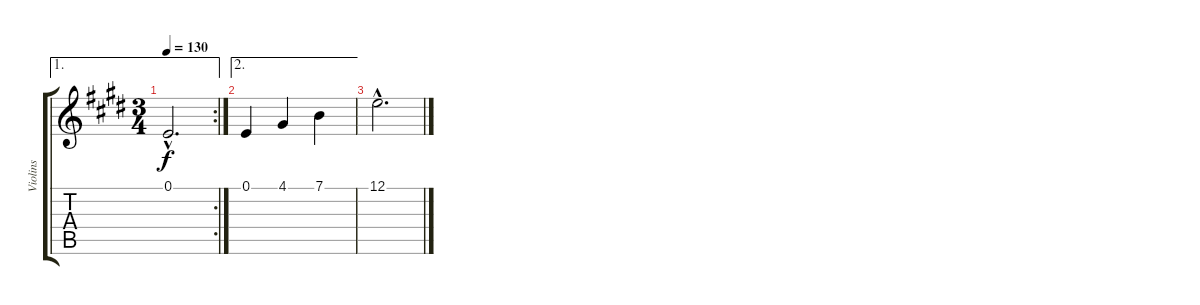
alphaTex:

\track ("Violins" "Violins") {instrument tremolostrings}
\staff {score tabs}
\tuning (E4 B3 G3 D3 A2 E2) {hide}
\ae 1
\rc 2
\ts (3 4)
\tempo 130
\clef g2
\ks e
0.1{hac}.2{d dy f} |
\ae 2
0.1.4 4.1.4 7.1.4 |
12.1{hac}.2{d}
